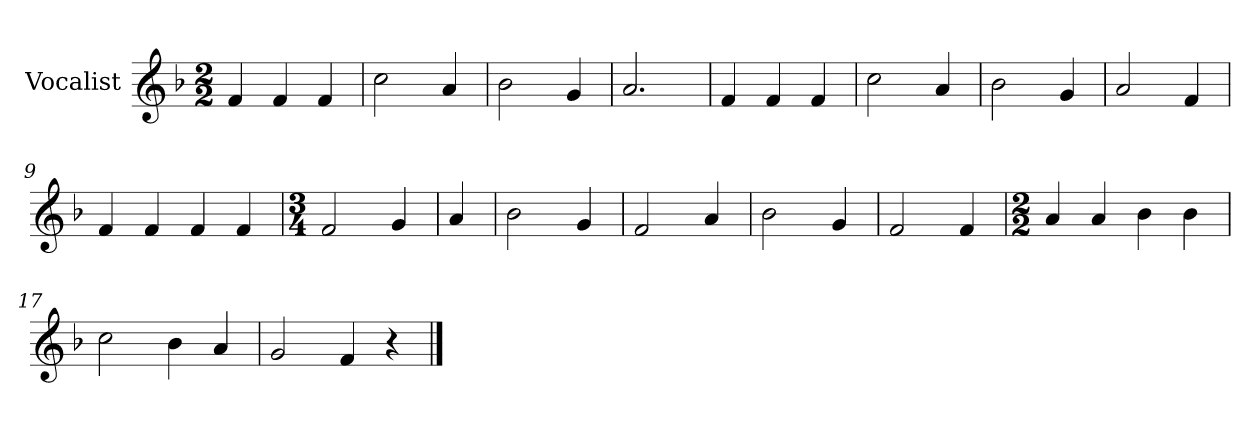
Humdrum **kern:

**kern
*part1
*staff1
*I"Vocalist
*k[b-]
*F:
*M2/2
=1
4f
4f
4f
=2
2cc
4a
=3
2b-
4g
=4
2.a
=5
4f
4f
4f
=6
2cc
4a
=7
2b-
4g
=8
2a
4f
=9
4f
4f
4f
4f
=10
*M3/4
2f
4g
=11
4a
=12
2b-
4g
=13
2f
4a
=14
2b-
4g
=15
2f
4f
=16
*M2/2
4a
4a
4b-
4b-
=17
2cc
4b-
4a
=18
2g
4f
4r
==
*-
